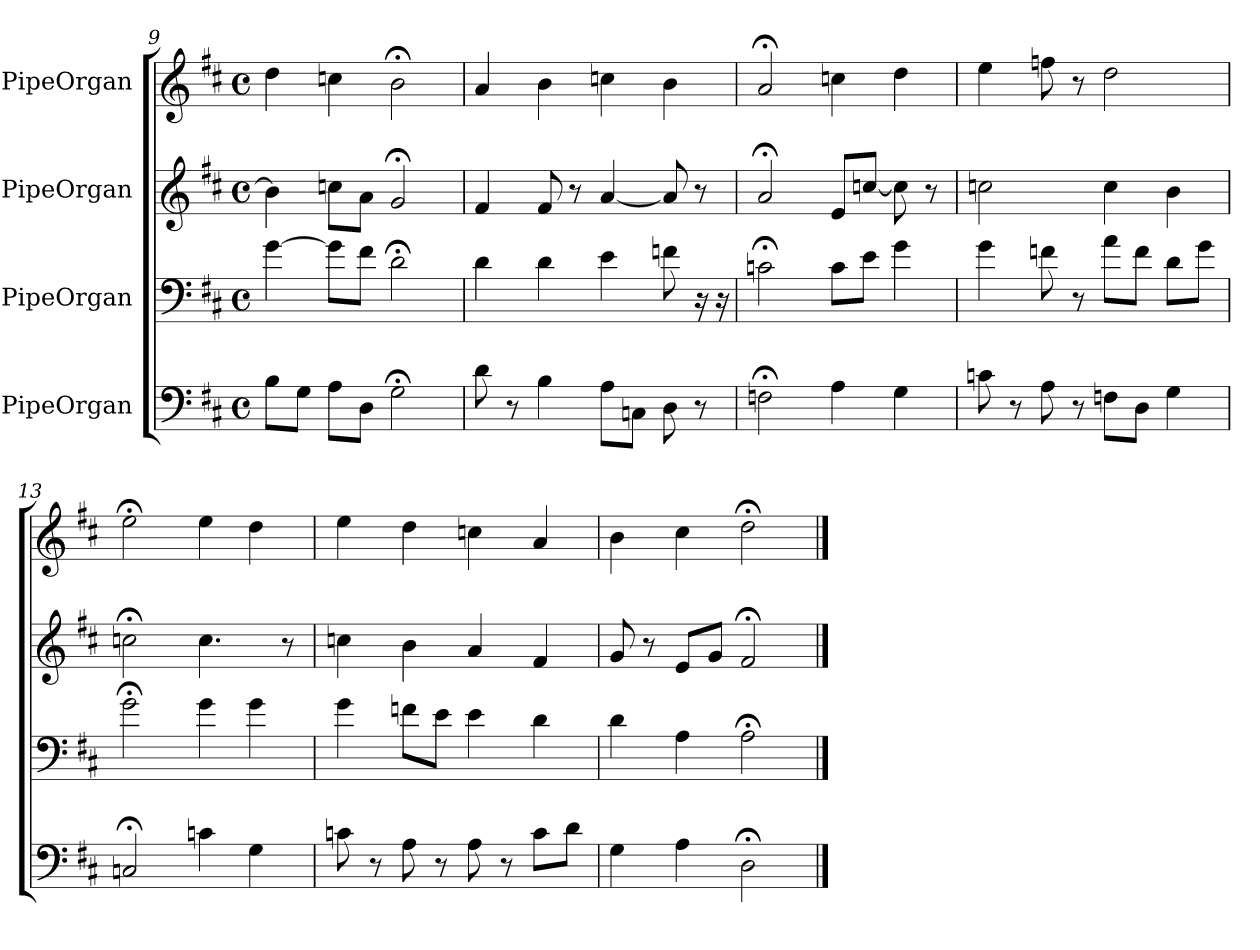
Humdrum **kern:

**kern	**kern	**kern	**kern
*part4	*part3	*part2	*part1
*staff4	*staff3	*staff2	*staff1
*I"PipeOrgan	*I"PipeOrgan	*I"PipeOrgan	*I"PipeOrgan
*clefF4	*clefF4	*clefG2	*clefG2
*k[f#c#]	*k[f#c#]	*k[f#c#]	*k[f#c#]
*D:	*D:	*D:	*D:
*M4/4	*M4/4	*M4/4	*M4/4
*met(c)	*met(c)	*met(c)	*met(c)
=9	=9	=9	=9
8B\L	[4g	4b]	4dd
8G\J	.	.	.
8A\L	8g\L]	8ccn\L	4ccn
8D\J	8f#\J	8a\J	.
2G;<	2d;<	2g;<	2b;<
=10	=10	=10	=10
8d	4d	4f#	4a
8r	.	.	.
4B	4d	8f#	4b
.	.	8r	.
8A\L	4e	[4a	4ccn
8Cn\J	.	.	.
8D	8fn	8a]	4b
8r	16r	8r	.
.	16r	.	.
=11	=11	=11	=11
2Fn;<	2cn;<	2a;<	2a;<
4A	8c\L	8e/L	4ccn
.	8e\J	[8ccn/J	.
4G	4g	8cc]	4dd
.	.	8r	.
=12	=12	=12	=12
8cn	4g	2ccn	4ee
8r	.	.	.
8A	8fn	.	8ffn
8r	8r	.	8r
8Fn\L	8a\L	4cc	2dd
8D\J	8f\J	.	.
4G	8d\L	4b	.
.	8g\J	.	.
=13	=13	=13	=13
2Cn;<	2g;<	2ccn;<	2ee;<
4cn	4g	4.cc	4ee
4G	4g	.	4dd
.	.	8r	.
=14	=14	=14	=14
8cn	4g	4ccn	4ee
8r	.	.	.
8A	8fn\L	4b	4dd
8r	8e\J	.	.
8A	4e	4a	4ccn
8r	.	.	.
8c\L	4d	4f#	4a
8d\J	.	.	.
=15	=15	=15	=15
4G	4d	8g	4b
.	.	8r	.
4A	4A	8e/L	4cc#
.	.	8g/J	.
2D;<	2A;<	2f#;<	2dd;<
==	==	==	==
*-	*-	*-	*-
